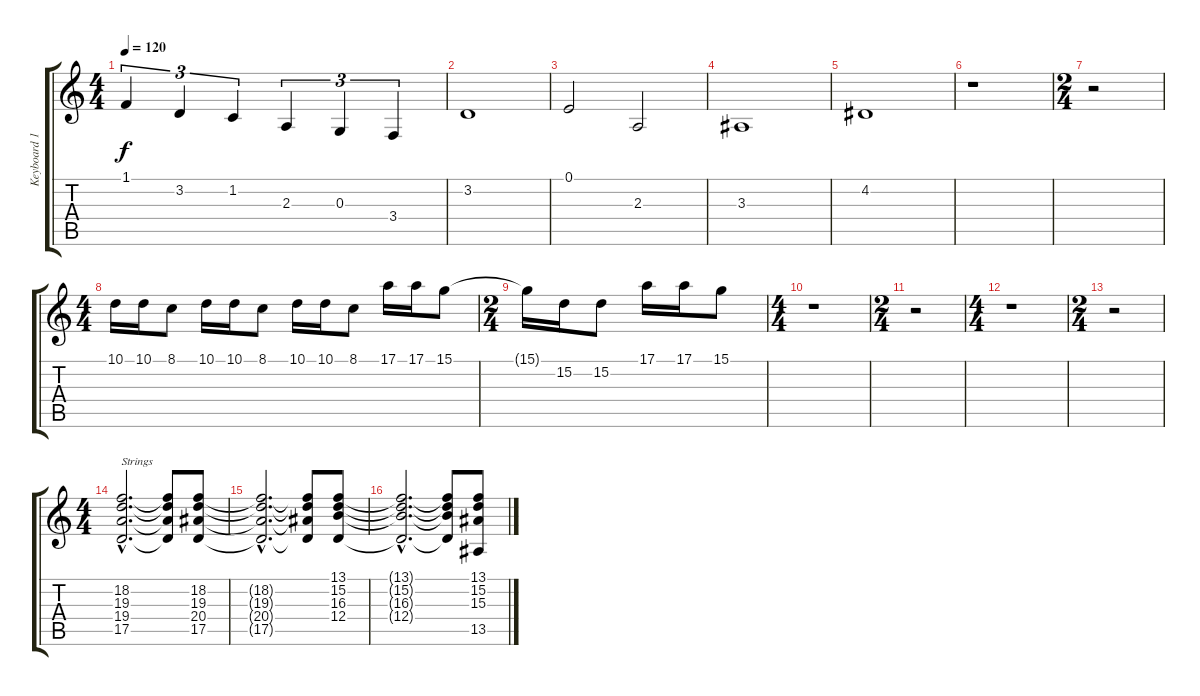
\track ("Keyboard 1" "Keyboard 1") {instrument brasssection}
\staff {score tabs}
\tuning (E4 B3 G3 D3 A2 E2) {hide}
\ts (4 4)
\tempo 120
\clef g2
\ks c
1.1.4{tu (3 2) dy f} 3.2.4{tu (3 2)} 1.2.4{tu (3 2)} 2.3.4{tu (3 2)} 0.3.4{tu (3 2)} 3.4.4{tu (3 2)} |
3.2.1 |
0.1.2 2.3.2 |
3.3.1 |
4.2.1 |
r.1 |
\ts (2 4)
r.2 |
\ts (4 4)
10.1.16 10.1.16 8.1.8 10.1.16 10.1.16 8.1.8 10.1.16 10.1.16 8.1.8 17.1.16 17.1.16 15.1.8 |
\ts (2 4)
15.1{t}.16 15.2.16 15.2.8 17.1.16 17.1.16 15.1.8 |
\ts (4 4)
r.1 |
\ts (2 4)
r.2 |
\ts (4 4)
r.1 |
\ts (2 4)
r.2 |
\ts (4 4)
(18.2{hac} 19.3{hac} 19.4{hac} 17.5{hac}).2{d txt "Strings" instrument stringensemble1} (18.2{t} 19.3{t} 19.4{t} 17.5{t}).8 (18.2 19.3 20.4 17.5).8 |
(18.2{hac t} 19.3{hac t} 20.4{hac t} 17.5{hac t}).2{d} (18.2{t} 19.3{t} 20.4{t} 17.5{t}).8 (13.1 15.2 16.3 12.4).8 |
(13.1{hac t} 15.2{hac t} 16.3{hac t} 12.4{hac t}).2{d} (13.1{t} 15.2{t} 16.3{t} 12.4{t}).8 (13.1 15.2 15.3 13.5).8
